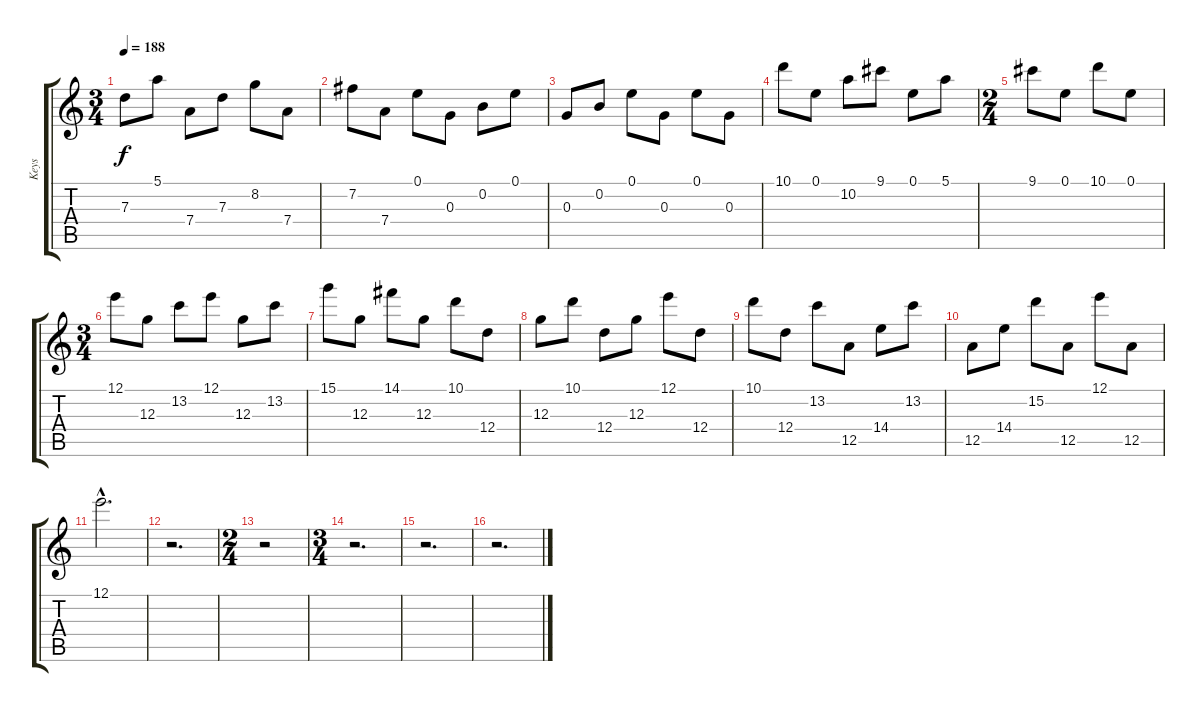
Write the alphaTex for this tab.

\track ("Keys" "Keys") {instrument acousticguitarnylon}
\staff {score tabs}
\tuning (E4 B3 G3 D3 A2 E2) {hide}
\ts (3 4)
\tempo 188
\clef g2
\ks c
7.3.8{dy f} 5.1.8 7.4.8 7.3.8 8.2.8 7.4.8 |
7.2.8 7.4.8 0.1.8 0.3.8 0.2.8 0.1.8 |
0.3.8 0.2.8 0.1.8 0.3.8 0.1.8 0.3.8 |
10.1.8 0.1.8 10.2.8 9.1.8 0.1.8 5.1.8 |
\ts (2 4)
9.1.8 0.1.8 10.1.8 0.1.8 |
\ts (3 4)
12.1.8 12.3.8 13.2.8 12.1.8 12.3.8 13.2.8 |
15.1.8 12.3.8 14.1.8 12.3.8 10.1.8 12.4.8 |
12.3.8 10.1.8 12.4.8 12.3.8 12.1.8 12.4.8 |
10.1.8 12.4.8 13.2.8 12.5.8 14.4.8 13.2.8 |
12.5.8 14.4.8 15.2.8 12.5.8 12.1.8 12.5.8 |
12.1{hac}.2{d} |
r.2{d} |
\ts (2 4)
r.2 |
\ts (3 4)
r.2{d} |
r.2{d} |
r.2{d}
